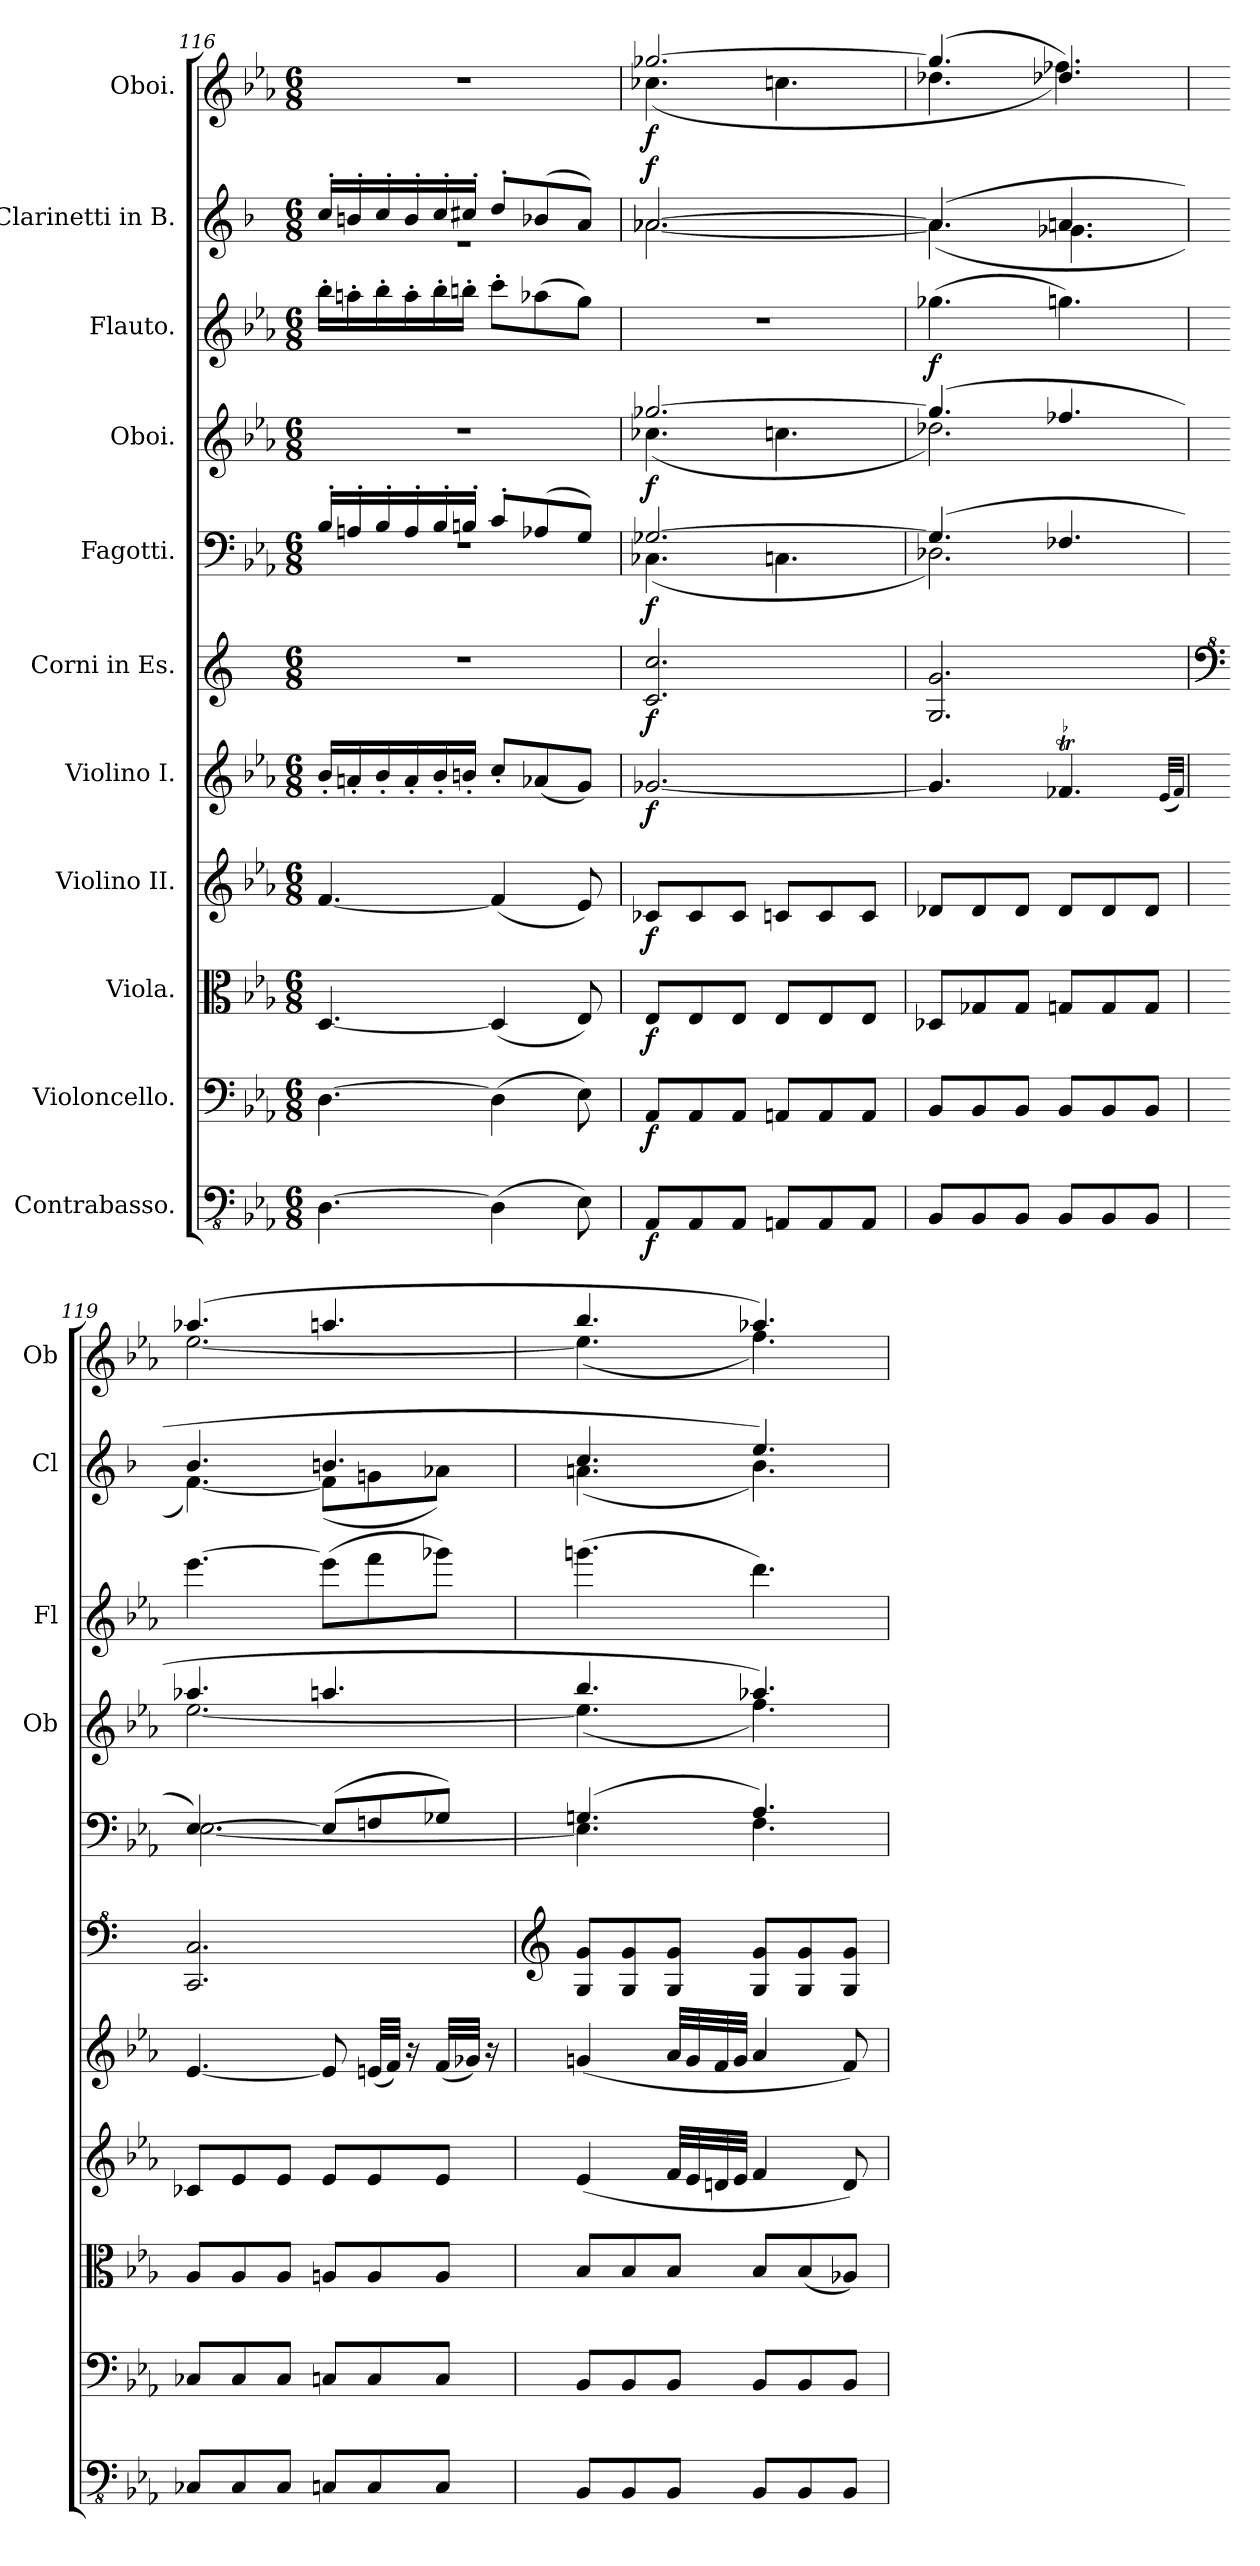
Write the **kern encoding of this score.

**kern	**dynam	**kern	**dynam	**kern	**dynam	**kern	**dynam	**kern	**dynam	**kern	**dynam	**kern	**dynam	**kern	**dynam	**kern	**dynam	**kern	**text	**text	**dynam	**kern	**dynam
*part11	*part11	*part10	*part10	*part9	*part9	*part8	*part8	*part7	*part7	*part6	*part6	*part5	*part5	*part4	*part4	*part3	*part3	*part2	*part2	*part2	*part2	*part1	*part1
*staff11	*staff11	*staff10	*staff10	*staff9	*staff9	*staff8	*staff8	*staff7	*staff7	*staff6	*staff6	*staff5	*staff5	*staff4	*staff4	*staff3	*staff3	*staff2	*staff2	*staff2	*staff2	*staff1	*staff1
*I"Contrabasso.	*	*I"Violoncello.	*	*I"Viola.	*	*I"Violino II.	*	*I"Violino I.	*	*I"Corni in Es.	*	*I"Fagotti.	*	*I"Oboi.	*	*I"Flauto.	*	*I"Clarinetti in B.	*	*	*	*I"Oboi.	*
*	*	*	*	*	*	*	*	*	*	*	*	*	*	*I'Ob	*	*I'Fl	*	*I'Cl	*	*	*	*I'Ob	*
*clefFv4	*	*clefF4	*	*clefC3	*	*clefG2	*	*clefG2	*	*clefG2	*	*clefF4	*	*clefG2	*	*clefG2	*	*clefG2	*	*	*	*clefG2	*
*	*	*	*	*	*	*	*	*	*	*ITrd5c9	*	*	*	*	*	*	*	*ITrd1c2	*	*	*	*	*
*k[b-e-a-]	*	*k[b-e-a-]	*	*k[b-e-a-]	*	*k[b-e-a-]	*	*k[b-e-a-]	*	*k[b-e-a-]	*	*k[b-e-a-]	*	*k[b-e-a-]	*	*k[b-e-a-]	*	*k[b-e-a-]	*	*	*	*k[b-e-a-]	*
*M6/8	*	*M6/8	*	*M6/8	*	*M6/8	*	*M6/8	*	*M6/8	*	*M6/8	*	*M6/8	*	*M6/8	*	*M6/8	*	*	*	*M6/8	*
=116	=116	=116	=116	=116	=116	=116	=116	=116	=116	=116	=116	=116	=116	=116	=116	=116	=116	=116	=116	=116	=116	=116	=116
*	*	*	*	*	*	*	*	*	*	*	*	*^	*	*	*	*	*	*^	*	*	*	*	*
[4.DD\	.	[4.D\	.	[4.D/	.	[4.f/	.	16b-'/LL	.	2.r	.	16B-'/LL	2.rF	.	2.r	.	16bb-'\LL	.	16b-'/LL	2.r	.	.	.	2.r	.
.	.	.	.	.	.	.	.	16an'/	.	.	.	16An'/	.	.	.	.	16aan'\	.	16an'/	.	.	.	.	.	.
.	.	.	.	.	.	.	.	16b-'/	.	.	.	16B-'/	.	.	.	.	16bb-'\	.	16b-'/	.	.	.	.	.	.
.	.	.	.	.	.	.	.	16a'/	.	.	.	16A'/	.	.	.	.	16aa'\	.	16a'/	.	.	.	.	.	.
.	.	.	.	.	.	.	.	16b-'/	.	.	.	16B-'/	.	.	.	.	16bb-'\	.	16b-'/	.	.	.	.	.	.
.	.	.	.	.	.	.	.	16bn'/JJ	.	.	.	16Bn'/JJ	.	.	.	.	16bbn'\JJ	.	16bn'/JJ	.	.	.	.	.	.
(>4DD\]	.	(>4D\]	.	(<4D/]	.	(<4f/]	.	8cc'/L	.	.	.	8c'/L	.	.	.	.	8ccc'\L	.	8cc'/L	.	.	.	.	.	.
.	.	.	.	.	.	.	.	(<8a-X/	.	.	.	(>8A-X/	.	.	.	.	(>8aa-X\	.	(>8a-X/	.	.	.	.	.	.
8EE-\)	.	8E-\)	.	8E-/)	.	8e-/)	.	8g/J)	.	.	.	8G/J)	.	.	.	.	8gg\J)	.	8g/J)	.	.	.	.	.	.
=117	=117	=117	=117	=117	=117	=117	=117	=117	=117	=117	=117	=117	=117	=117	=117	=117	=117	=117	=117	=117	=117	=117	=117	=117	=117
*	*	*	*	*	*	*	*	*	*	*	*	*	*	*	*^	*	*	*	*	*	*	*	*	*^	*
!	!LO:DY:b	!	!LO:DY:b	!	!LO:DY:b	!	!LO:DY:b	!	!LO:DY:b	!	!LO:DY:b	!	!	!LO:DY:b	!	!	!LO:DY:b	!	!	!	!	!	!	!LO:DY:b	!	!	!LO:DY:b
8AAA-/L	f	8AA-/L	f	8E-/L	f	8c-X/L	f	[2.g-X/	f	2.E-/ 2.e-/	f	[2.G-X/	(<4.C-X\	f	[2.gg-X/	(<4.cc-X\	f	2.r	.	[2.g-X/	[2.g-\	.	.	f	[2.gg-X/	(<4.cc-X\	f
8AAA-/	.	8AA-/	.	8E-/	.	8c-/	.	.	.	.	.	.	.	.	.	.	.	.	.	.	.	.	.	.	.	.	.
8AAA-/J	.	8AA-/J	.	8E-/J	.	8c-/J	.	.	.	.	.	.	.	.	.	.	.	.	.	.	.	.	.	.	.	.	.
8AAAn/L	.	8AAn/L	.	8E-/L	.	8cn/L	.	.	.	.	.	.	4.Cn\	.	.	4.ccn\	.	.	.	.	.	.	.	.	.	4.ccn\	.
8AAA/	.	8AA/	.	8E-/	.	8c/	.	.	.	.	.	.	.	.	.	.	.	.	.	.	.	.	.	.	.	.	.
8AAA/J	.	8AA/J	.	8E-/J	.	8c/J	.	.	.	.	.	.	.	.	.	.	.	.	.	.	.	.	.	.	.	.	.
!!LO:PB:g=z	!!
=118	=118	=118	=118	=118	=118	=118	=118	=118	=118	=118	=118	=118	=118	=118	=118	=118	=118	=118	=118	=118	=118	=118	=118	=118	=118	=118	=118
!	!	!	!	!	!	!	!	!	!	!	!	!	!	!	!	!	!	!	!LO:DY:b	!	!	!	!	!	!	!	!
8BBB-/L	.	8BB-/L	.	8D-X/L	.	8d-X/L	.	4.g-/]	.	2.BB-/ 2.B-/	.	(>4.G-/]	2.D-X\)	.	(>4.gg-/]	2.dd-X\)	.	(>4.gg-X\	f	(>4.g-/]	(<4.g-\]	.	.	.	(>4.gg-/]	4.dd-X\	.
8BBB-/	.	8BB-/	.	8G-X/	.	8d-/	.	.	.	.	.	.	.	.	.	.	.	.	.	.	.	.	.	.	.	.	.
8BBB-/J	.	8BB-/J	.	8G-/J	.	8d-/J	.	.	.	.	.	.	.	.	.	.	.	.	.	.	.	.	.	.	.	.	.
8BBB-/L	.	8BB-/L	.	8Gn/L	.	8d-/L	.	4.f-XT/	.	.	.	4.F-X/	.	.	4.ff-X/	.	.	4.ggn\)	.	4.gn/	4.f-X\	.	.	.	4.dd-X/)	4.ff-X\)	.
8BBB-/	.	8BB-/	.	8G/	.	8d-/	.	.	.	.	.	.	.	.	.	.	.	.	.	.	.	.	.	.	.	.	.
8BBB-/J	.	8BB-/J	.	8G/J	.	8d-/J	.	.	.	.	.	.	.	.	.	.	.	.	.	.	.	.	.	.	.	.	.
.	.	.	.	.	.	.	.	(<32qe-/LLL	.	.	.	.	.	.	.	.	.	.	.	.	.	.	.	.	.	.	.
.	.	.	.	.	.	.	.	32qf-/JJJ)	.	.	.	.	.	.	.	.	.	.	.	.	.	.	.	.	.	.	.
=119	=119	=119	=119	=119	=119	=119	=119	=119	=119	=119	=119	=119	=119	=119	=119	=119	=119	=119	=119	=119	=119	=119	=119	=119	=119	=119	=119
*	*	*	*	*	*	*	*	*	*	*clefF^4	*	*	*	*	*	*	*	*	*	*	*	*	*	*	*	*	*
!	!	!	!	!	!	!	!	!	!	!	!	!	!	!	!	!	!	!	!	!	!	!LO:LY:b	!LO:LY:b	!	!	!	!
8CC-X/L	.	8C-X/L	.	8A-/L	.	8c-X/L	.	[4.e-/	.	2.EE-/ 2.E-/	.	[4.E-/)	[2.E-\	.	4.aa-X/	[2.ee-\	.	[4.eee-\	.	4.a-/	[4.e-\)	.	.	.	(>4.aa-X/	[2.ee-\	.
8CC-/	.	8C-/	.	8A-/	.	8e-/	.	.	.	.	.	.	.	.	.	.	.	.	.	.	.	.	.	.	.	.	.
8CC-/J	.	8C-/J	.	8A-/J	.	8e-/J	.	.	.	.	.	.	.	.	.	.	.	.	.	.	.	.	.	.	.	.	.
8CCn/L	.	8Cn/L	.	8An/L	.	8e-/L	.	8e-/]	.	.	.	(>8E-/L]	.	.	4.aan/	.	.	(>8eee-\L]	.	4.an/	(<8e-\L]	.	.	.	4.aan/	.	.
8CC/	.	8C/	.	8A/	.	8e-/	.	(<32en/LLL	.	.	.	8Fn/	.	.	.	.	.	8fff\	.	.	8fn\	.	.	.	.	.	.
.	.	.	.	.	.	.	.	32f/JJJ)	.	.	.	.	.	.	.	.	.	.	.	.	.	.	.	.	.	.	.
.	.	.	.	.	.	.	.	16r	.	.	.	.	.	.	.	.	.	.	.	.	.	.	.	.	.	.	.
8CC/J	.	8C/J	.	8A/J	.	8e-/J	.	(<32f/LLL	.	.	.	8G-X/J)	.	.	.	.	.	8ggg-X\J)	.	.	8g-X\J)	.	.	.	.	.	.
.	.	.	.	.	.	.	.	32g-X/JJJ)	.	.	.	.	.	.	.	.	.	.	.	.	.	.	.	.	.	.	.
.	.	.	.	.	.	.	.	16r	.	.	.	.	.	.	.	.	.	.	.	.	.	.	.	.	.	.	.
=120	=120	=120	=120	=120	=120	=120	=120	=120	=120	=120	=120	=120	=120	=120	=120	=120	=120	=120	=120	=120	=120	=120	=120	=120	=120	=120	=120
*	*	*	*	*	*	*	*	*	*	*clefG2	*	*	*	*	*	*	*	*	*	*	*	*	*	*	*	*	*
8BBB-/L	.	8BB-/L	.	8B-/L	.	(<4e-/	.	(<4gn/	.	8BB-/ 8B-/L	.	(>4.Gn/	4.E-\]	.	4.bb-/	(<4.ee-\]	.	(>4.gggn\	.	4.b-/	(<4.gn\	.	.	.	4.bb-/	(<4.ee-\]	.
8BBB-/	.	8BB-/	.	8B-/	.	.	.	.	.	8BB-/ 8B-/	.	.	.	.	.	.	.	.	.	.	.	.	.	.	.	.	.
8BBB-/J	.	8BB-/J	.	8B-/J	.	32f/LLL	.	32a-/LLL	.	8BB-/ 8B-/J	.	.	.	.	.	.	.	.	.	.	.	.	.	.	.	.	.
.	.	.	.	.	.	32e-/	.	32g/	.	.	.	.	.	.	.	.	.	.	.	.	.	.	.	.	.	.	.
.	.	.	.	.	.	32dn/	.	32f/	.	.	.	.	.	.	.	.	.	.	.	.	.	.	.	.	.	.	.
.	.	.	.	.	.	32e-/JJJ	.	32g/JJJ	.	.	.	.	.	.	.	.	.	.	.	.	.	.	.	.	.	.	.
8BBB-/L	.	8BB-/L	.	8B-/L	.	4f/	.	4a-/	.	8BB-/ 8B-/L	.	4.A-/)	4.F\	.	4.aa-X/)	4.ff\)	.	4.ddd\)	.	4.dd/)	4.a-\)	.	.	.	4.aa-X/)	4.ff\)	.
8BBB-/	.	8BB-/	.	(<8B-/	.	.	.	.	.	8BB-/ 8B-/	.	.	.	.	.	.	.	.	.	.	.	.	.	.	.	.	.
8BBB-/J	.	8BB-/J	.	8A-X/J)	.	8d/)	.	8f/)	.	8BB-/ 8B-/J	.	.	.	.	.	.	.	.	.	.	.	.	.	.	.	.	.
*	*	*	*	*	*	*	*	*	*	*	*	*v	*v	*	*	*	*	*	*	*v	*v	*	*	*	*v	*v	*
*	*	*	*	*	*	*	*	*	*	*	*	*	*	*v	*v	*	*	*	*	*	*	*	*	*
=	=	=	=	=	=	=	=	=	=	=	=	=	=	=	=	=	=	=	=	=	=	=	=
*-	*-	*-	*-	*-	*-	*-	*-	*-	*-	*-	*-	*-	*-	*-	*-	*-	*-	*-	*-	*-	*-	*-	*-
